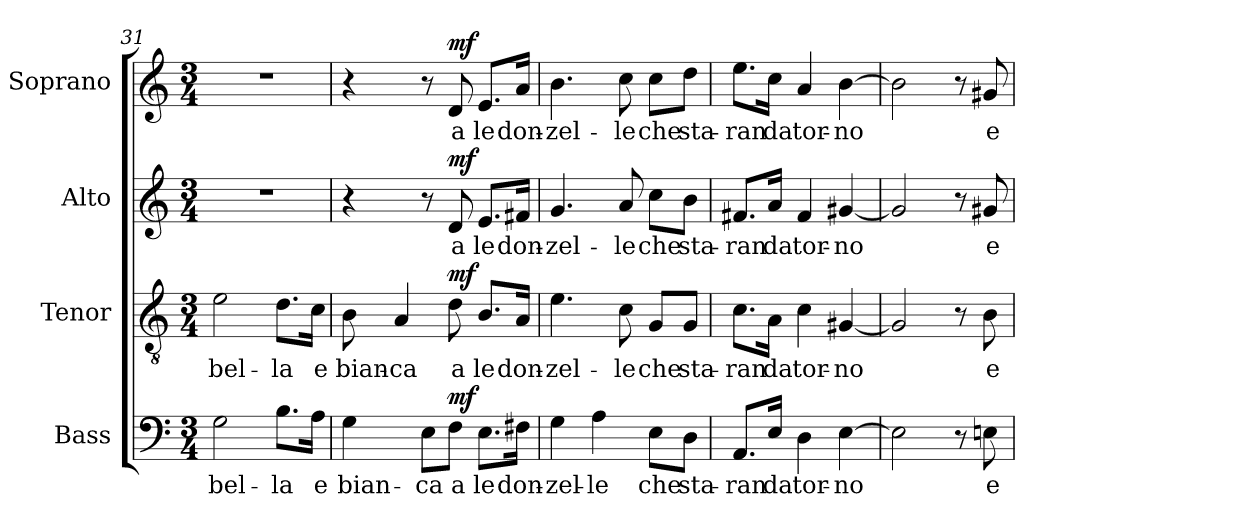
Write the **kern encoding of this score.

**kern	**text	**dynam	**kern	**text	**dynam	**kern	**text	**dynam	**kern	**text	**dynam
*part4	*part4	*part4	*part3	*part3	*part3	*part2	*part2	*part2	*part1	*part1	*part1
*staff4	*staff4	*staff4	*staff3	*staff3	*staff3	*staff2	*staff2	*staff2	*staff1	*staff1	*staff1
*I"Bass	*	*	*I"Tenor	*	*	*I"Alto	*	*	*I"Soprano	*	*
*I'B.	*	*	*I'T.	*	*	*I'A.	*	*	*I'S.	*	*
*clefF4	*	*	*clefGv2	*	*	*clefG2	*	*	*clefG2	*	*
*	*	*	*ITrd7c12	*	*	*	*	*	*	*	*
*k[]	*	*	*k[]	*	*	*k[]	*	*	*k[]	*	*
*C:	*	*	*C:	*	*	*C:	*	*	*C:	*	*
*M3/4	*	*	*M3/4	*	*	*M3/4	*	*	*M3/4	*	*
=31	=31	=31	=31	=31	=31	=31	=31	=31	=31	=31	=31
!	!LO:LY:b:color=#000000	!	!	!	!	!	!	!	!	!	!
!	!	!	!	!LO:LY:b:color=#000000	!	!LO:N:vis=1	!	!	!LO:N:vis=1	!	!
2Gi\	bel-	.	2Ei\	bel-	.	2.r	.	.	2.r	.	.
!	!LO:LY:b:color=#000000	!	!	!	!	!	!	!	!	!	!
!	!	!	!	!LO:LY:b:color=#000000	!	!	!	!	!	!	!
8.Bi\L	-la	.	8.Di\L	-la	.	.	.	.	.	.	.
!	!LO:LY:b:color=#000000	!	!	!	!	!	!	!	!	!	!
!	!	!	!	!LO:LY:b:color=#000000	!	!	!	!	!	!	!
16Ai\Jk	e	.	16Ci\Jk	e	.	.	.	.	.	.	.
=32	=32	=32	=32	=32	=32	=32	=32	=32	=32	=32	=32
!	!LO:LY:b:color=#000000	!	!	!	!	!	!	!	!	!	!
!	!	!	!	!LO:LY:b:color=#000000	!	!	!	!	!	!	!
4Gi\	bian-	.	8BBi\	bian-	.	4r	.	.	4r	.	.
!	!	!	!	!LO:LY:b:color=#000000	!	!	!	!	!	!	!
.	.	.	4AAi/	-ca	.	.	.	.	.	.	.
!	!LO:LY:b:color=#000000	!	!	!	!	!	!	!	!	!	!
8Ei\L	-ca	.	.	.	.	8r	.	.	8r	.	.
!	!LO:LY:b:color=#000000	!	!	!	!	!	!	!	!	!	!
!	!	!	!	!LO:LY:b:color=#000000	!	!	!	!	!	!	!
!	!	!	!	!	!	!	!LO:LY:b:color=#000000	!	!	!	!
!	!	!	!	!	!	!	!	!	!	!LO:LY:b:color=#000000	!
8Fi\J	a	mf	8Di\	a	mf	8di/	a	mf	8di/	a	mf
!	!LO:LY:b:color=#000000	!	!	!	!	!	!	!	!	!	!
!	!	!	!	!LO:LY:b:color=#000000	!	!	!	!	!	!	!
!	!	!	!	!	!	!	!LO:LY:b:color=#000000	!	!	!	!
!	!	!	!	!	!	!	!	!	!	!LO:LY:b:color=#000000	!
8.Ei\L	le	.	8.BBi/L	le	.	8.ei/L	le	.	8.ei/L	le	.
!	!LO:LY:b:color=#000000	!	!	!	!	!	!	!	!	!	!
!	!	!	!	!LO:LY:b:color=#000000	!	!	!	!	!	!	!
!	!	!	!	!	!	!	!LO:LY:b:color=#000000	!	!	!	!
!	!	!	!	!	!	!	!	!	!	!LO:LY:b:color=#000000	!
16F#Xi\Jk	don-	.	16AAi/Jk	don-	.	16f#Xi/Jk	don-	.	16ai/Jk	don-	.
!!LO:LB:g=z
=33	=33	=33	=33	=33	=33	=33	=33	=33	=33	=33	=33
!	!LO:LY:b:color=#000000	!	!	!	!	!	!	!	!	!	!
!	!	!	!	!LO:LY:b:color=#000000	!	!	!	!	!	!	!
!	!	!	!	!	!	!	!LO:LY:b:color=#000000	!	!	!	!
!	!	!	!	!	!	!	!	!	!	!LO:LY:b:color=#000000	!
4Gi\	-zel-	.	4.Ei\	-zel-	.	4.gi/	-zel-	.	4.bi\	-zel-	.
!	!LO:LY:b:color=#000000	!	!	!	!	!	!	!	!	!	!
4Ai\	-le	.	.	.	.	.	.	.	.	.	.
!	!	!	!	!LO:LY:b:color=#000000	!	!	!	!	!	!	!
!	!	!	!	!	!	!	!LO:LY:b:color=#000000	!	!	!	!
!	!	!	!	!	!	!	!	!	!	!LO:LY:b:color=#000000	!
.	.	.	8Ci\	-le	.	8ai/	-le	.	8cci\	-le	.
!	!LO:LY:b:color=#000000	!	!	!	!	!	!	!	!	!	!
!	!	!	!	!LO:LY:b:color=#000000	!	!	!	!	!	!	!
!	!	!	!	!	!	!	!LO:LY:b:color=#000000	!	!	!	!
!	!	!	!	!	!	!	!	!	!	!LO:LY:b:color=#000000	!
8Ei\L	che	.	8GGi/L	che	.	8cci\L	che	.	8cci\L	che	.
!	!LO:LY:b:color=#000000	!	!	!	!	!	!	!	!	!	!
!	!	!	!	!LO:LY:b:color=#000000	!	!	!	!	!	!	!
!	!	!	!	!	!	!	!LO:LY:b:color=#000000	!	!	!	!
!	!	!	!	!	!	!	!	!	!	!LO:LY:b:color=#000000	!
8Di\J	sta-	.	8GGi/J	sta-	.	8bi\J	sta-	.	8ddi\J	sta-	.
=34	=34	=34	=34	=34	=34	=34	=34	=34	=34	=34	=34
!	!LO:LY:b:color=#000000	!	!	!	!	!	!	!	!	!	!
!	!	!	!	!LO:LY:b:color=#000000	!	!	!	!	!	!	!
!	!	!	!	!	!	!	!LO:LY:b:color=#000000	!	!	!	!
!	!	!	!	!	!	!	!	!	!	!LO:LY:b:color=#000000	!
8.AAi/L	-ran	.	8.Ci\L	-ran	.	8.f#Xi/L	-ran	.	8.eei\L	-ran	.
!	!LO:LY:b:color=#000000	!	!	!	!	!	!	!	!	!	!
!	!	!	!	!LO:LY:b:color=#000000	!	!	!	!	!	!	!
!	!	!	!	!	!	!	!LO:LY:b:color=#000000	!	!	!	!
!	!	!	!	!	!	!	!	!	!	!LO:LY:b:color=#000000	!
16Ei/Jk	da	.	16AAi\Jk	da	.	16ai/Jk	da	.	16cci\Jk	da	.
!	!LO:LY:b:color=#000000	!	!	!	!	!	!	!	!	!	!
!	!	!	!	!LO:LY:b:color=#000000	!	!	!	!	!	!	!
!	!	!	!	!	!	!	!LO:LY:b:color=#000000	!	!	!	!
!	!	!	!	!	!	!	!	!	!	!LO:LY:b:color=#000000	!
4Di\	tor-	.	4Ci\	tor-	.	4f#i/	tor-	.	4ai/	tor-	.
!	!LO:LY:b:color=#000000	!	!	!	!	!	!	!	!	!	!
!	!	!	!	!LO:LY:b:color=#000000	!	!	!	!	!	!	!
!	!	!	!	!	!	!	!LO:LY:b:color=#000000	!	!	!	!
!	!	!	!	!	!	!	!	!	!	!LO:LY:b:color=#000000	!
[>4Ei\	-no	.	[<4GG#Xi/	-no	.	[<4g#Xi/	-no	.	[>4bi\	-no	.
=35	=35	=35	=35	=35	=35	=35	=35	=35	=35	=35	=35
2Ei\]	.	.	2GG#i/]	.	.	2g#i/]	.	.	2bi\]	.	.
8r	.	.	8r	.	.	8r	.	.	8r	.	.
!	!LO:LY:b:color=#000000	!	!	!	!	!	!	!	!	!	!
!	!	!	!	!LO:LY:b:color=#000000	!	!	!	!	!	!	!
!	!	!	!	!	!	!	!LO:LY:b:color=#000000	!	!	!	!
*	*	*	*	*	*	*	*	*	*MM60	*	*
!	!	!	!	!	!	!	!	!	!	!LO:LY:b:color=#000000	!
8Eni\	e	.	8BBi\	e	.	8g#Xi/	e	.	8g#Xi/	e	.
=	=	=	=	=	=	=	=	=	=	=	=
*-	*-	*-	*-	*-	*-	*-	*-	*-	*-	*-	*-
